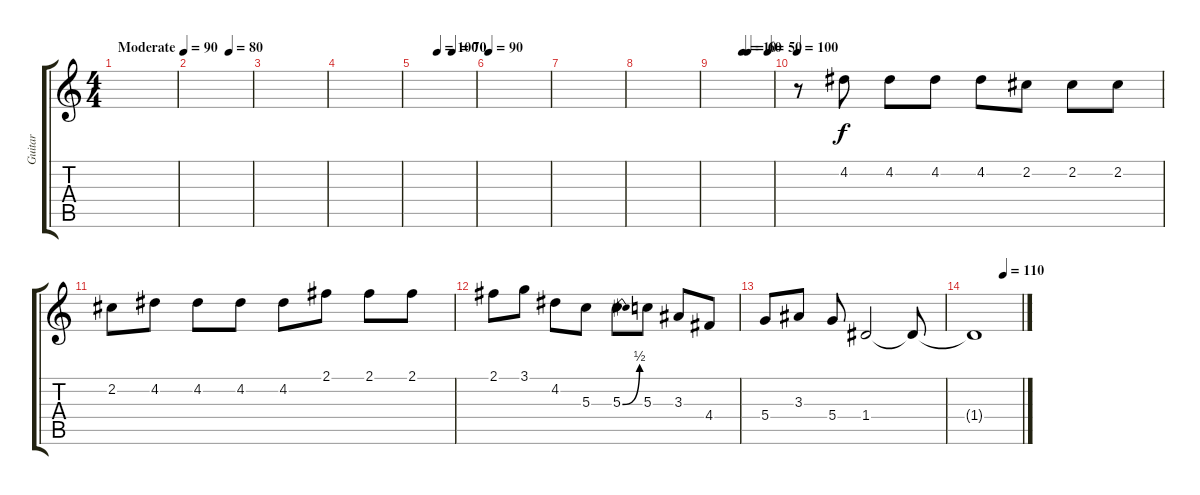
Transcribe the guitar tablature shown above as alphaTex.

\track ("Guitar" "Guitar") {instrument overdrivenguitar}
\staff {score tabs}
\tuning (E4 B3 G3 D3 A2 E2) {hide}
\ts (4 4)
\tempo (90 "Moderate")
\clef g2
\ks c
|
\tempo (80 0.625)
|
|
|
\tempo (100 0.375)
\tempo (70 0.625)
|
\tempo 90
|
|
|
\tempo (10 0.5)
\tempo (60 0.5833333333333334)
\tempo (50 0.9166666666666666)
|
\tempo 100
r.8 4.2.8 4.2.8 4.2.8 4.2.8 2.2.8 2.2.8 2.2.8 |
2.2.8 4.2.8 4.2.8 4.2.8 4.2.8 2.1.8 2.1.8 2.1.8 |
2.1.8 3.1.8 4.2.8 5.3.8 5.3{be (bend 0 0 60 2)}.8 5.3.8 3.3.8 4.4.8 |
5.4.8 3.3.8 5.4.8 1.4.2 1.4{t}.8 |
\tempo (110 0.625)
1.4{t}.1
